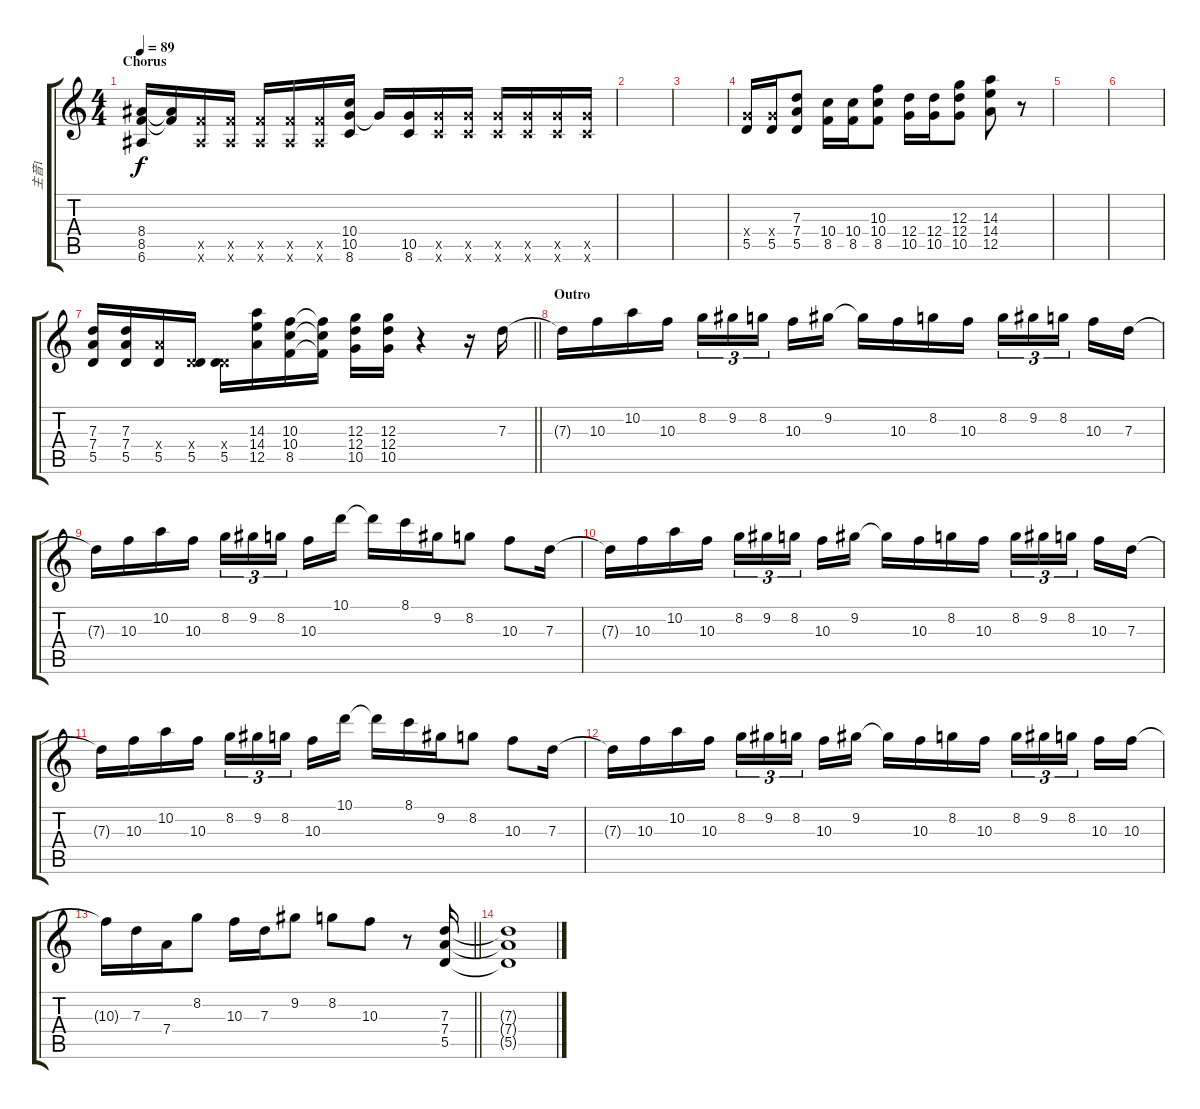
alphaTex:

\track ("主音1" "主音1") {instrument overdrivenguitar}
\staff {score tabs}
\tuning (E4 B3 G3 D3 A2 E2) {hide}
\ts (4 4)
\section ("" "Chorus")
\tempo 89
\clef g2
\ks c
(8.4 8.5 6.6).16{dy f} (8.4{t} 8.5{t}).16 (8.5{x} 6.6{x}).16 (8.5{x} 6.6{x}).16 (8.5{x} 6.6{x}).16 (8.5{x} 6.6{x}).16 (8.5{x} 6.6{x}).16 (10.4 10.5 8.6).16 10.5{t}.16 (10.5 8.6).16 (10.5{x} 8.6{x}).16 (10.5{x} 8.6{x}).16 (10.5{x} 8.6{x}).16 (10.5{x} 8.6{x}).16 (10.5{x} 8.6{x}).16 (10.5{x} 8.6{x}).16 |
|
|
(5.4{x} 5.5).16 (5.4{x} 5.5).16 (7.3 7.4 5.5).8 (10.4 8.5).16 (10.4 8.5).16 (10.3 10.4 8.5).8 (12.4 10.5).16 (12.4 10.5).16 (12.3 12.4 10.5).8 (14.3 14.4 12.5).8 r.8 |
|
|
\barLineRight lightlight
(7.3 7.4 5.5).16 (7.3 7.4 5.5).16 (7.4{x} 5.5).16 (0.4{x} 5.5).16 (0.4{x} 5.5).16 (14.3 14.4 12.5).16 (10.3 10.4 8.5).16 (10.3{t} 10.4{t} 8.5{t}).16 (12.3 12.4 10.5).16 (12.3 12.4 10.5).16 r.4 r.16 7.3.16 |
\section ("" "Outro")
7.3{t}.16 10.3.16 10.2.16 10.3.16 8.2.16{tu (3 2)} 9.2.16{tu (3 2)} 8.2.16{tu (3 2) beam splitsecondary} 10.3.16 9.2.16 9.2{t}.16 10.3.16 8.2.16 10.3.16 8.2.16{tu (3 2)} 9.2.16{tu (3 2)} 8.2.16{tu (3 2) beam splitsecondary} 10.3.16 7.3.16 |
7.3{t}.16 10.3.16 10.2.16 10.3.16 8.2.16{tu (3 2)} 9.2.16{tu (3 2)} 8.2.16{tu (3 2) beam splitsecondary} 10.3.16 10.1.16 10.1{t}.16 8.1.16 9.2.16 8.2.8 10.3.8 7.3.16 |
7.3{t}.16 10.3.16 10.2.16 10.3.16 8.2.16{tu (3 2)} 9.2.16{tu (3 2)} 8.2.16{tu (3 2) beam splitsecondary} 10.3.16 9.2.16 9.2{t}.16 10.3.16 8.2.16 10.3.16 8.2.16{tu (3 2)} 9.2.16{tu (3 2)} 8.2.16{tu (3 2) beam splitsecondary} 10.3.16 7.3.16 |
7.3{t}.16 10.3.16 10.2.16 10.3.16 8.2.16{tu (3 2)} 9.2.16{tu (3 2)} 8.2.16{tu (3 2) beam splitsecondary} 10.3.16 10.1.16 10.1{t}.16 8.1.16 9.2.16 8.2.8 10.3.8 7.3.16 |
7.3{t}.16 10.3.16 10.2.16 10.3.16 8.2.16{tu (3 2)} 9.2.16{tu (3 2)} 8.2.16{tu (3 2) beam splitsecondary} 10.3.16 9.2.16 9.2{t}.16 10.3.16 8.2.16 10.3.16 8.2.16{tu (3 2)} 9.2.16{tu (3 2)} 8.2.16{tu (3 2) beam splitsecondary} 10.3.16 10.3.16 |
\barLineRight lightlight
10.3{t}.16 7.3.16 7.4.16 8.2.8 10.3.16 7.3.16 9.2.8 8.2.8 10.3.8 r.8 (7.3 7.4 5.5).16 |
(7.3{t} 7.4{t} 5.5{t}).1
